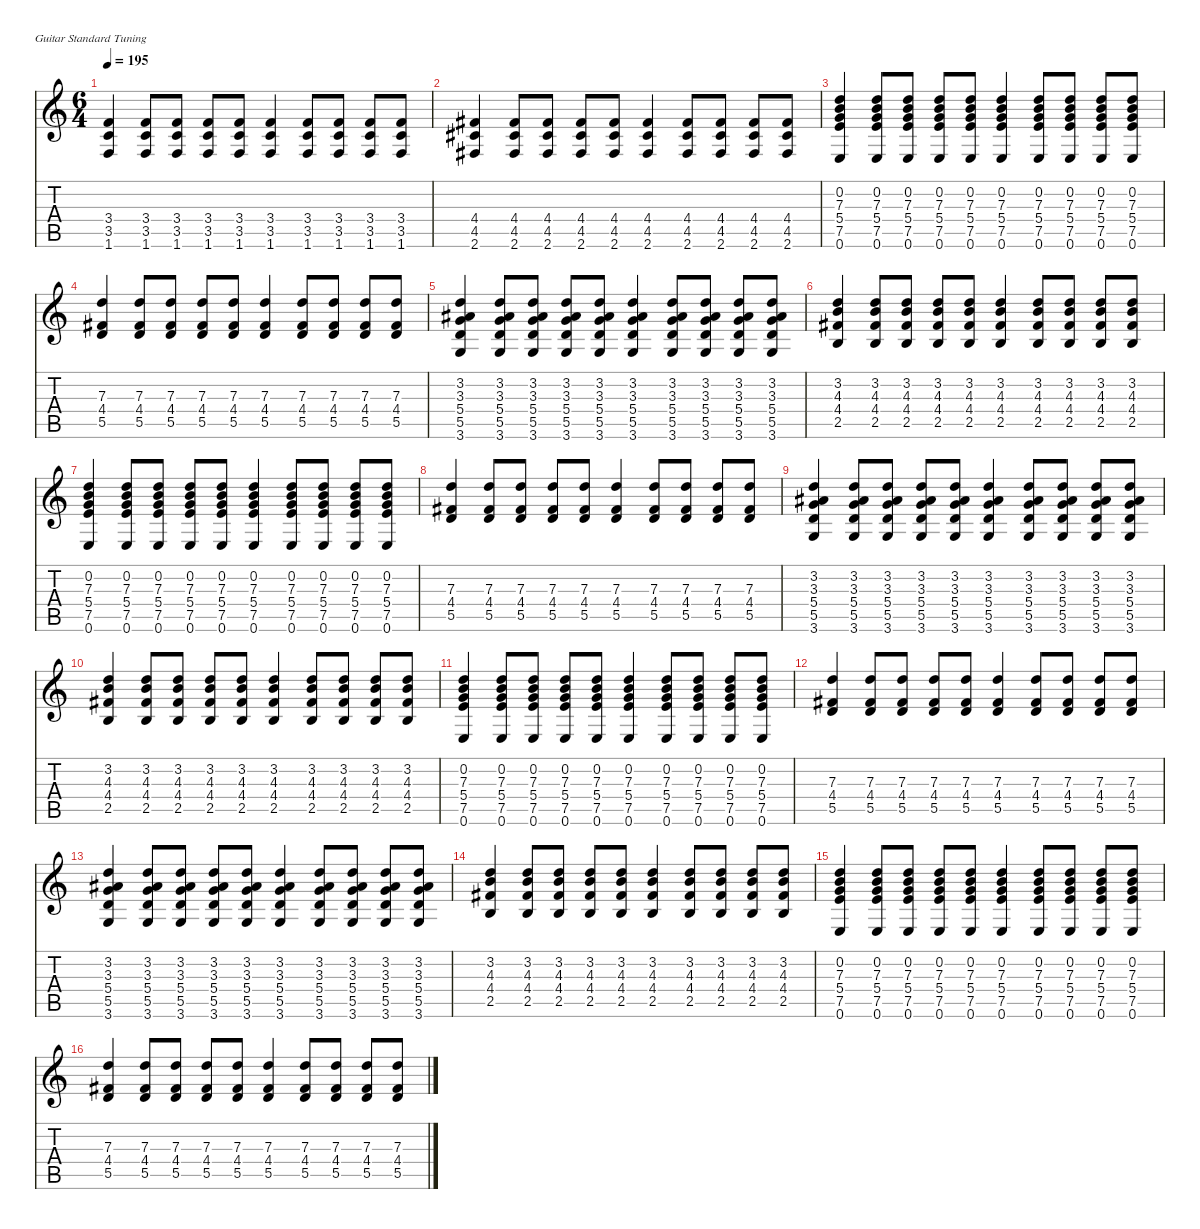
\defaultSystemsLayout 4
\hideDynamics
\bracketExtendMode nobrackets
\singleTrackTrackNamePolicy hidden
\multiTrackTrackNamePolicy hidden
\firstSystemTrackNameMode fullname
\firstSystemTrackNameOrientation horizontal
\otherSystemsTrackNameOrientation horizontal
\track ("Guitar 2" "dist.guit.") {mute instrument distortionguitar}
\staff {score tabs}
\tuning (E4 B3 G3 D3 A2 E2)
\ts (6 4)
\tempo 195
\clef g2
\ks c
(3.4 3.5 1.6).4{dy f beam Up} (3.4 3.5 1.6).8{beam Up} (3.4 3.5 1.6).8{beam Up} (3.4 3.5 1.6).8{beam Up} (3.4 3.5 1.6).8{beam Up} (3.4 3.5 1.6).4{beam Up} (3.4 3.5 1.6).8{beam Up} (3.4 3.5 1.6).8{beam Up} (3.4 3.5 1.6).8{beam Up} (3.4 3.5 1.6).8{beam Up} |
(4.4{acc #} 4.5{acc #} 2.6{acc #}).4{beam Up} (4.4{acc #} 4.5{acc #} 2.6{acc #}).8{beam Up} (4.4{acc #} 4.5{acc #} 2.6{acc #}).8{beam Up} (4.4{acc #} 4.5{acc #} 2.6{acc #}).8{beam Up} (4.4{acc #} 4.5{acc #} 2.6{acc #}).8{beam Up} (4.4{acc #} 4.5{acc #} 2.6{acc #}).4{beam Up} (4.4{acc #} 4.5{acc #} 2.6{acc #}).8{beam Up} (4.4{acc #} 4.5{acc #} 2.6{acc #}).8{beam Up} (4.4{acc #} 4.5{acc #} 2.6{acc #}).8{beam Up} (4.4{acc #} 4.5{acc #} 2.6{acc #}).8{beam Up} |
(0.2 7.3 5.4 7.5 0.6).4{beam Up} (0.2 7.3 5.4 7.5 0.6).8{beam Up} (0.2 7.3 5.4 7.5 0.6).8{beam Up} (0.2 7.3 5.4 7.5 0.6).8{beam Up} (0.2 7.3 5.4 7.5 0.6).8{beam Up} (0.2 7.3 5.4 7.5 0.6).4{beam Up} (0.2 7.3 5.4 7.5 0.6).8{beam Up} (0.2 7.3 5.4 7.5 0.6).8{beam Up} (0.2 7.3 5.4 7.5 0.6).8{beam Up} (0.2 7.3 5.4 7.5 0.6).8{beam Up} |
(7.3 4.4{acc #} 5.5).4{beam Up} (7.3 4.4{acc #} 5.5).8{beam Up} (7.3 4.4{acc #} 5.5).8{beam Up} (7.3 4.4{acc #} 5.5).8{beam Up} (7.3 4.4{acc #} 5.5).8{beam Up} (7.3 4.4{acc #} 5.5).4{beam Up} (7.3 4.4{acc #} 5.5).8{beam Up} (7.3 4.4{acc #} 5.5).8{beam Up} (7.3 4.4{acc #} 5.5).8{beam Up} (7.3 4.4{acc #} 5.5).8{beam Up} |
(3.2 3.3{acc #} 5.4 5.5 3.6).4{beam Up} (3.2 3.3{acc #} 5.4 5.5 3.6).8{beam Up} (3.2 3.3{acc #} 5.4 5.5 3.6).8{beam Up} (3.2 3.3{acc #} 5.4 5.5 3.6).8{beam Up} (3.2 3.3{acc #} 5.4 5.5 3.6).8{beam Up} (3.2 3.3{acc #} 5.4 5.5 3.6).4{beam Up} (3.2 3.3{acc #} 5.4 5.5 3.6).8{beam Up} (3.2 3.3{acc #} 5.4 5.5 3.6).8{beam Up} (3.2 3.3{acc #} 5.4 5.5 3.6).8{beam Up} (3.2 3.3{acc #} 5.4 5.5 3.6).8{beam Up} |
(3.2 4.3 4.4{acc #} 2.5).4{beam Up} (3.2 4.3 4.4{acc #} 2.5).8{beam Up} (3.2 4.3 4.4{acc #} 2.5).8{beam Up} (3.2 4.3 4.4{acc #} 2.5).8{beam Up} (3.2 4.3 4.4{acc #} 2.5).8{beam Up} (3.2 4.3 4.4{acc #} 2.5).4{beam Up} (3.2 4.3 4.4{acc #} 2.5).8{beam Up} (3.2 4.3 4.4{acc #} 2.5).8{beam Up} (3.2 4.3 4.4{acc #} 2.5).8{beam Up} (3.2 4.3 4.4{acc #} 2.5).8{beam Up} |
(0.2 7.3 5.4 7.5 0.6).4{beam Up} (0.2 7.3 5.4 7.5 0.6).8{beam Up} (0.2 7.3 5.4 7.5 0.6).8{beam Up} (0.2 7.3 5.4 7.5 0.6).8{beam Up} (0.2 7.3 5.4 7.5 0.6).8{beam Up} (0.2 7.3 5.4 7.5 0.6).4{beam Up} (0.2 7.3 5.4 7.5 0.6).8{beam Up} (0.2 7.3 5.4 7.5 0.6).8{beam Up} (0.2 7.3 5.4 7.5 0.6).8{beam Up} (0.2 7.3 5.4 7.5 0.6).8{beam Up} |
(7.3 4.4{acc #} 5.5).4{beam Up} (7.3 4.4{acc #} 5.5).8{beam Up} (7.3 4.4{acc #} 5.5).8{beam Up} (7.3 4.4{acc #} 5.5).8{beam Up} (7.3 4.4{acc #} 5.5).8{beam Up} (7.3 4.4{acc #} 5.5).4{beam Up} (7.3 4.4{acc #} 5.5).8{beam Up} (7.3 4.4{acc #} 5.5).8{beam Up} (7.3 4.4{acc #} 5.5).8{beam Up} (7.3 4.4{acc #} 5.5).8{beam Up} |
(3.2 3.3{acc #} 5.4 5.5 3.6).4{beam Up} (3.2 3.3{acc #} 5.4 5.5 3.6).8{beam Up} (3.2 3.3{acc #} 5.4 5.5 3.6).8{beam Up} (3.2 3.3{acc #} 5.4 5.5 3.6).8{beam Up} (3.2 3.3{acc #} 5.4 5.5 3.6).8{beam Up} (3.2 3.3{acc #} 5.4 5.5 3.6).4{beam Up} (3.2 3.3{acc #} 5.4 5.5 3.6).8{beam Up} (3.2 3.3{acc #} 5.4 5.5 3.6).8{beam Up} (3.2 3.3{acc #} 5.4 5.5 3.6).8{beam Up} (3.2 3.3{acc #} 5.4 5.5 3.6).8{beam Up} |
(3.2 4.3 4.4{acc #} 2.5).4{beam Up} (3.2 4.3 4.4{acc #} 2.5).8{beam Up} (3.2 4.3 4.4{acc #} 2.5).8{beam Up} (3.2 4.3 4.4{acc #} 2.5).8{beam Up} (3.2 4.3 4.4{acc #} 2.5).8{beam Up} (3.2 4.3 4.4{acc #} 2.5).4{beam Up} (3.2 4.3 4.4{acc #} 2.5).8{beam Up} (3.2 4.3 4.4{acc #} 2.5).8{beam Up} (3.2 4.3 4.4{acc #} 2.5).8{beam Up} (3.2 4.3 4.4{acc #} 2.5).8{beam Up} |
(0.2 7.3 5.4 7.5 0.6).4{beam Up} (0.2 7.3 5.4 7.5 0.6).8{beam Up} (0.2 7.3 5.4 7.5 0.6).8{beam Up} (0.2 7.3 5.4 7.5 0.6).8{beam Up} (0.2 7.3 5.4 7.5 0.6).8{beam Up} (0.2 7.3 5.4 7.5 0.6).4{beam Up} (0.2 7.3 5.4 7.5 0.6).8{beam Up} (0.2 7.3 5.4 7.5 0.6).8{beam Up} (0.2 7.3 5.4 7.5 0.6).8{beam Up} (0.2 7.3 5.4 7.5 0.6).8{beam Up} |
(7.3 4.4{acc #} 5.5).4{beam Up} (7.3 4.4{acc #} 5.5).8{beam Up} (7.3 4.4{acc #} 5.5).8{beam Up} (7.3 4.4{acc #} 5.5).8{beam Up} (7.3 4.4{acc #} 5.5).8{beam Up} (7.3 4.4{acc #} 5.5).4{beam Up} (7.3 4.4{acc #} 5.5).8{beam Up} (7.3 4.4{acc #} 5.5).8{beam Up} (7.3 4.4{acc #} 5.5).8{beam Up} (7.3 4.4{acc #} 5.5).8{beam Up} |
(3.2 3.3{acc #} 5.4 5.5 3.6).4{beam Up} (3.2 3.3{acc #} 5.4 5.5 3.6).8{beam Up} (3.2 3.3{acc #} 5.4 5.5 3.6).8{beam Up} (3.2 3.3{acc #} 5.4 5.5 3.6).8{beam Up} (3.2 3.3{acc #} 5.4 5.5 3.6).8{beam Up} (3.2 3.3{acc #} 5.4 5.5 3.6).4{beam Up} (3.2 3.3{acc #} 5.4 5.5 3.6).8{beam Up} (3.2 3.3{acc #} 5.4 5.5 3.6).8{beam Up} (3.2 3.3{acc #} 5.4 5.5 3.6).8{beam Up} (3.2 3.3{acc #} 5.4 5.5 3.6).8{beam Up} |
(3.2 4.3 4.4{acc #} 2.5).4{beam Up} (3.2 4.3 4.4{acc #} 2.5).8{beam Up} (3.2 4.3 4.4{acc #} 2.5).8{beam Up} (3.2 4.3 4.4{acc #} 2.5).8{beam Up} (3.2 4.3 4.4{acc #} 2.5).8{beam Up} (3.2 4.3 4.4{acc #} 2.5).4{beam Up} (3.2 4.3 4.4{acc #} 2.5).8{beam Up} (3.2 4.3 4.4{acc #} 2.5).8{beam Up} (3.2 4.3 4.4{acc #} 2.5).8{beam Up} (3.2 4.3 4.4{acc #} 2.5).8{beam Up} |
(0.2 7.3 5.4 7.5 0.6).4{beam Up} (0.2 7.3 5.4 7.5 0.6).8{beam Up} (0.2 7.3 5.4 7.5 0.6).8{beam Up} (0.2 7.3 5.4 7.5 0.6).8{beam Up} (0.2 7.3 5.4 7.5 0.6).8{beam Up} (0.2 7.3 5.4 7.5 0.6).4{beam Up} (0.2 7.3 5.4 7.5 0.6).8{beam Up} (0.2 7.3 5.4 7.5 0.6).8{beam Up} (0.2 7.3 5.4 7.5 0.6).8{beam Up} (0.2 7.3 5.4 7.5 0.6).8{beam Up} |
(7.3 4.4{acc #} 5.5).4{beam Up} (7.3 4.4{acc #} 5.5).8{beam Up} (7.3 4.4{acc #} 5.5).8{beam Up} (7.3 4.4{acc #} 5.5).8{beam Up} (7.3 4.4{acc #} 5.5).8{beam Up} (7.3 4.4{acc #} 5.5).4{beam Up} (7.3 4.4{acc #} 5.5).8{beam Up} (7.3 4.4{acc #} 5.5).8{beam Up} (7.3 4.4{acc #} 5.5).8{beam Up} (7.3 4.4{acc #} 5.5).8{beam Up}
